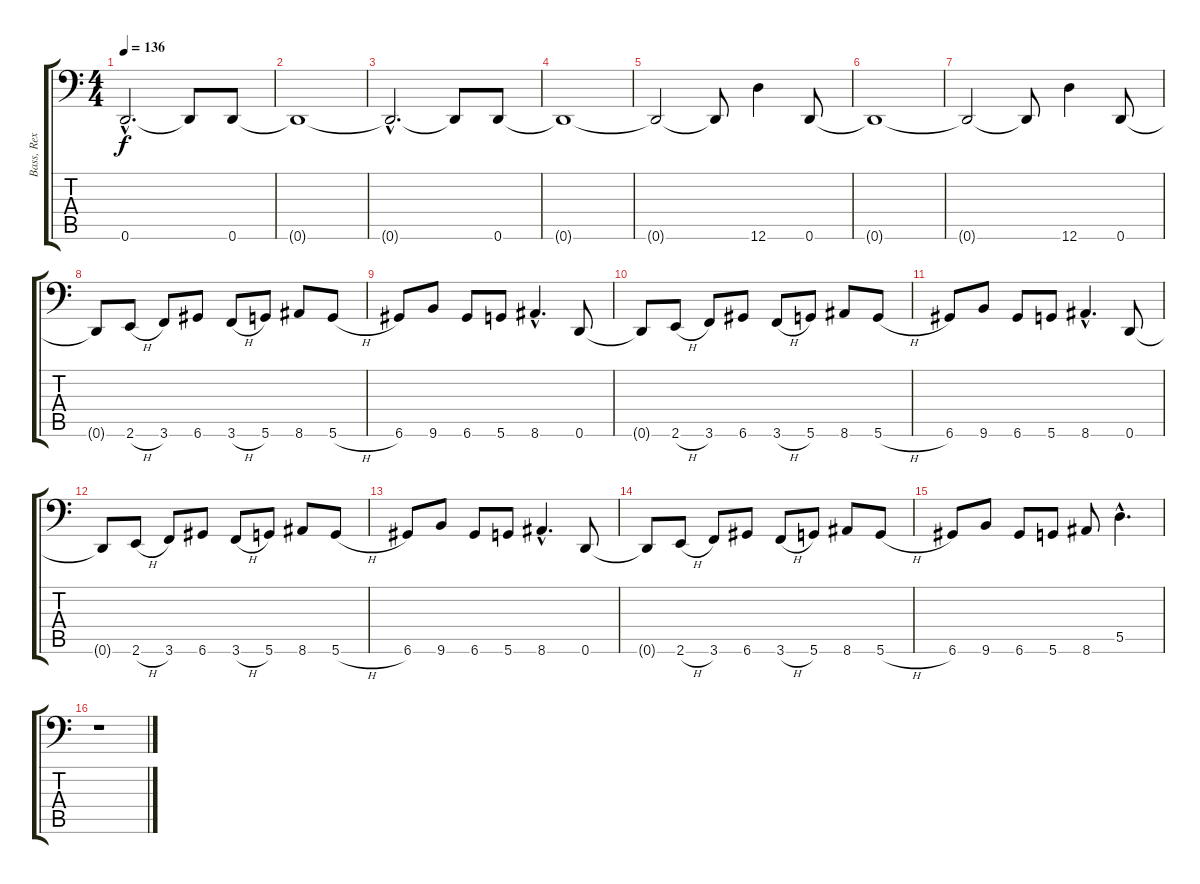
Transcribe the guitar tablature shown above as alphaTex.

\track ("Bass, Rex" "Bass, Rex") {instrument electricbasspick}
\staff {score tabs}
\tuning (E3 B2 G2 D2 A1 D1) {hide}
\ts (4 4)
\tempo 136
\clef f4
\ks c
0.6{hac t}.2{d dy f} 0.6{t}.8 0.6.8 |
0.6{t}.1 |
0.6{hac t}.2{d} 0.6{t}.8 0.6.8 |
0.6{t}.1 |
0.6{t}.2 0.6{t}.8 12.6.4 0.6.8 |
0.6{t}.1 |
0.6{t}.2 0.6{t}.8 12.6.4 0.6.8 |
0.6{t}.8 2.6{h}.8 3.6.8 6.6.8 3.6{h}.8 5.6.8 8.6.8 5.6{h}.8 |
6.6.8 9.6.8 6.6.8 5.6.8 8.6{hac}.4{d} 0.6.8 |
0.6{t}.8 2.6{h}.8 3.6.8 6.6.8 3.6{h}.8 5.6.8 8.6.8 5.6{h}.8 |
6.6.8 9.6.8 6.6.8 5.6.8 8.6{hac}.4{d} 0.6.8 |
0.6{t}.8 2.6{h}.8 3.6.8 6.6.8 3.6{h}.8 5.6.8 8.6.8 5.6{h}.8 |
6.6.8 9.6.8 6.6.8 5.6.8 8.6{hac}.4{d} 0.6.8 |
0.6{t}.8 2.6{h}.8 3.6.8 6.6.8 3.6{h}.8 5.6.8 8.6.8 5.6{h}.8 |
6.6.8 9.6.8 6.6.8 5.6.8 8.6.8 5.5{hac}.4{d} |
r.1
